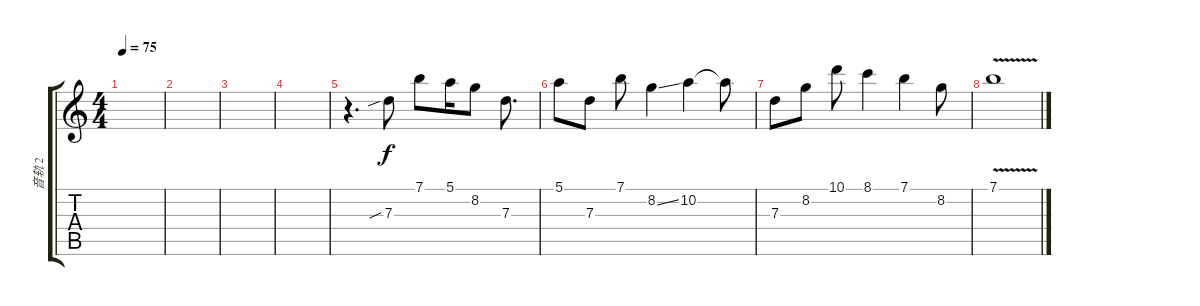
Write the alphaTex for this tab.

\track ("音轨 2" "音轨 2") {instrument distortionguitar}
\staff {score tabs}
\tuning (E4 B3 G3 D3 A2 E2) {hide}
\ts (4 4)
\tempo 75
\clef g2
\ks c
|
|
|
|
r.4{d} 7.3{sib}.8 7.1.8 5.1.16 8.2.8 7.3.8{d} |
5.1.8 7.3.8 7.1.8 8.2{ss}.4 10.2.4 10.2{t}.8 |
7.3.8 8.2.8 10.1.8 8.1.4 7.1.4 8.2.8 |
7.1{v}.1
